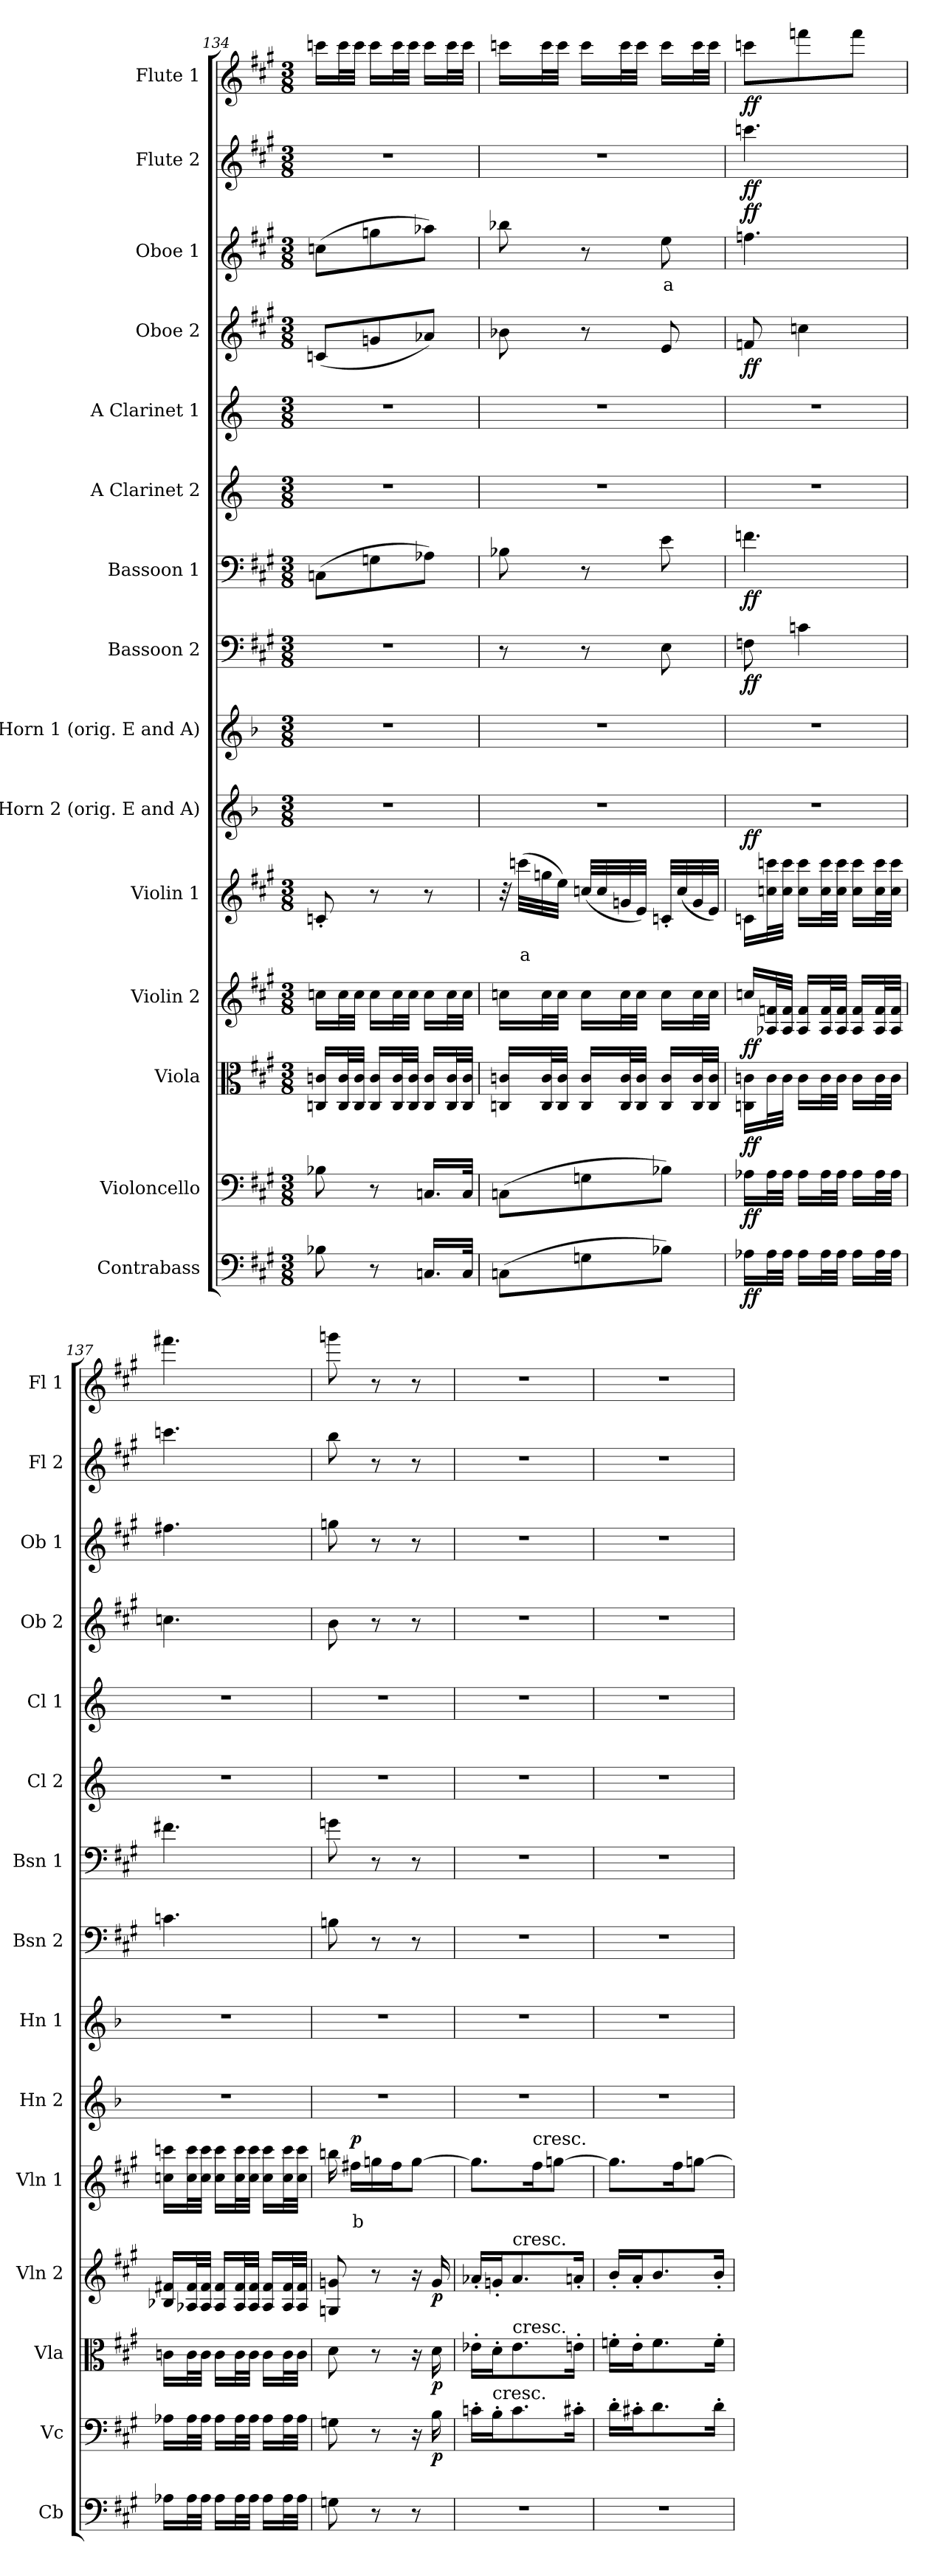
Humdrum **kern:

**kern	**dynam	**kern	**dynam	**kern	**dynam	**kern	**dynam	**kern	**text	**dynam	**kern	**kern	**kern	**dynam	**kern	**dynam	**kern	**kern	**kern	**dynam	**kern	**text	**dynam	**kern	**dynam	**kern	**dynam
*part15	*part15	*part14	*part14	*part13	*part13	*part12	*part12	*part11	*part11	*part11	*part10	*part9	*part8	*part8	*part7	*part7	*part6	*part5	*part4	*part4	*part3	*part3	*part3	*part2	*part2	*part1	*part1
*staff15	*staff15	*staff14	*staff14	*staff13	*staff13	*staff12	*staff12	*staff11	*staff11	*staff11	*staff10	*staff9	*staff8	*staff8	*staff7	*staff7	*staff6	*staff5	*staff4	*staff4	*staff3	*staff3	*staff3	*staff2	*staff2	*staff1	*staff1
*I"Contrabass	*	*I"Violoncello	*	*I"Viola	*	*I"Violin 2	*	*I"Violin 1	*	*	*I"E Horn 2 (orig. E and A)	*I"E Horn 1 (orig. E and A)	*I"Bassoon 2	*	*I"Bassoon 1	*	*I"A Clarinet 2	*I"A Clarinet 1	*I"Oboe 2	*	*I"Oboe 1	*	*	*I"Flute 2	*	*I"Flute 1	*
*I'Cb	*	*I'Vc	*	*I'Vla	*	*I'Vln 2	*	*I'Vln 1	*	*	*I'Hn 2	*I'Hn 1	*I'Bsn 2	*	*I'Bsn 1	*	*I'Cl 2	*I'Cl 1	*I'Ob 2	*	*I'Ob 1	*	*	*I'Fl 2	*	*I'Fl 1	*
*clefF4	*	*clefF4	*	*clefC3	*	*clefG2	*	*clefG2	*	*	*clefG2	*clefG2	*clefF4	*	*clefF4	*	*clefG2	*clefG2	*clefG2	*	*clefG2	*	*	*clefG2	*	*clefG2	*
*ITrd7c12	*	*	*	*	*	*	*	*	*	*	*ITrd5c8	*ITrd5c8	*	*	*	*	*ITrd2c3	*ITrd2c3	*	*	*	*	*	*	*	*	*
*k[f#c#g#]	*	*k[f#c#g#]	*	*k[f#c#g#]	*	*k[f#c#g#]	*	*k[f#c#g#]	*	*	*k[f#c#g#]	*k[f#c#g#]	*k[f#c#g#]	*	*k[f#c#g#]	*	*k[f#c#g#]	*k[f#c#g#]	*k[f#c#g#]	*	*k[f#c#g#]	*	*	*k[f#c#g#]	*	*k[f#c#g#]	*
*M3/8	*	*M3/8	*	*M3/8	*	*M3/8	*	*M3/8	*	*	*M3/8	*M3/8	*M3/8	*	*M3/8	*	*M3/8	*M3/8	*M3/8	*	*M3/8	*	*	*M3/8	*	*M3/8	*
=134	=134	=134	=134	=134	=134	=134	=134	=134	=134	=134	=134	=134	=134	=134	=134	=134	=134	=134	=134	=134	=134	=134	=134	=134	=134	=134	=134
8BB-X\	.	8B-X\	.	16Cn/ 16cn/LL	.	16ccn\LL	.	8cn'/	.	.	4.r	4.r	4.r	.	(8Cn\L	.	4.r	4.r	(8cn/L	.	(8ccn\L	.	.	4.r	.	16cccn\LL	.
.	.	.	.	32C/ 32c/L	.	32cc\L	.	.	.	.	.	.	.	.	.	.	.	.	.	.	.	.	.	.	.	32ccc\L	.
.	.	.	.	32C/ 32c/JJJ	.	32cc\JJJ	.	.	.	.	.	.	.	.	.	.	.	.	.	.	.	.	.	.	.	32ccc\JJJ	.
8r	.	8r	.	16C/ 16c/LL	.	16cc\LL	.	8r	.	.	.	.	.	.	8Gn\	.	.	.	8gn/	.	8ggn\	.	.	.	.	16ccc\LL	.
.	.	.	.	32C/ 32c/L	.	32cc\L	.	.	.	.	.	.	.	.	.	.	.	.	.	.	.	.	.	.	.	32ccc\L	.
.	.	.	.	32C/ 32c/JJJ	.	32cc\JJJ	.	.	.	.	.	.	.	.	.	.	.	.	.	.	.	.	.	.	.	32ccc\JJJ	.
16.CCn/LL	.	16.Cn/LL	.	16C/ 16c/LL	.	16cc\LL	.	8r	.	.	.	.	.	.	8A-X\J)	.	.	.	8a-X/J)	.	8aa-X\J)	.	.	.	.	16ccc\LL	.
.	.	.	.	32C/ 32c/L	.	32cc\L	.	.	.	.	.	.	.	.	.	.	.	.	.	.	.	.	.	.	.	32ccc\L	.
32CC/JJk	.	32C/JJk	.	32C/ 32c/JJJ	.	32cc\JJJ	.	.	.	.	.	.	.	.	.	.	.	.	.	.	.	.	.	.	.	32ccc\JJJ	.
=135	=135	=135	=135	=135	=135	=135	=135	=135	=135	=135	=135	=135	=135	=135	=135	=135	=135	=135	=135	=135	=135	=135	=135	=135	=135	=135	=135
(8CCn\L	.	(8Cn\L	.	16Cn/ 16cn/LL	.	16ccn\LL	.	32r	.	.	4.r	4.r	8r	.	8B-X\	.	4.r	4.r	8b-X\	.	8bb-X\	.	.	4.r	.	16cccn\LL	.
!	!	!	!	!	!	!	!	!	!LO:LY:b:color=#FF0000	!	!	!	!	!	!	!	!	!	!	!	!	!	!	!	!	!	!
.	.	.	.	.	.	.	.	(32cccn\LLL	a	.	.	.	.	.	.	.	.	.	.	.	.	.	.	.	.	.	.
.	.	.	.	32C/ 32c/L	.	32cc\L	.	32ggn\	.	.	.	.	.	.	.	.	.	.	.	.	.	.	.	.	.	32ccc\L	.
.	.	.	.	32C/ 32c/JJJ	.	32cc\JJJ	.	32ee\JJJ)	.	.	.	.	.	.	.	.	.	.	.	.	.	.	.	.	.	32ccc\JJJ	.
8GGn\	.	8Gn\	.	16C/ 16c/LL	.	16cc\LL	.	(32ccn/LLL	.	.	.	.	8r	.	8r	.	.	.	8r	.	8r	.	.	.	.	16ccc\LL	.
.	.	.	.	.	.	.	.	32cc/	.	.	.	.	.	.	.	.	.	.	.	.	.	.	.	.	.	.	.
.	.	.	.	32C/ 32c/L	.	32cc\L	.	32gn/	.	.	.	.	.	.	.	.	.	.	.	.	.	.	.	.	.	32ccc\L	.
.	.	.	.	32C/ 32c/JJJ	.	32cc\JJJ	.	32e/JJJ)	.	.	.	.	.	.	.	.	.	.	.	.	.	.	.	.	.	32ccc\JJJ	.
!	!	!	!	!	!	!	!	!	!	!	!	!	!	!	!	!	!	!	!	!	!	!LO:LY:b:color=#FF0000	!	!	!	!	!
8BB-X\J)	.	8B-X\J)	.	16C/ 16c/LL	.	16cc\LL	.	32cn'/LLL	.	.	.	.	8E\	.	8e\	.	.	.	8e/	.	8ee\	a	.	.	.	16ccc\LL	.
.	.	.	.	.	.	.	.	(32cc/	.	.	.	.	.	.	.	.	.	.	.	.	.	.	.	.	.	.	.
.	.	.	.	32C/ 32c/L	.	32cc\L	.	32g/	.	.	.	.	.	.	.	.	.	.	.	.	.	.	.	.	.	32ccc\L	.
.	.	.	.	32C/ 32c/JJJ	.	32cc\JJJ	.	32e/JJJ)	.	.	.	.	.	.	.	.	.	.	.	.	.	.	.	.	.	32ccc\JJJ	.
=136	=136	=136	=136	=136	=136	=136	=136	=136	=136	=136	=136	=136	=136	=136	=136	=136	=136	=136	=136	=136	=136	=136	=136	=136	=136	=136	=136
!	!LO:DY:b	!	!LO:DY:b	!	!LO:DY:b	!	!LO:DY:b	!	!	!LO:DY:b	!	!	!	!LO:DY:b	!	!LO:DY:b	!	!	!	!LO:DY:b	!	!	!LO:DY:b	!	!LO:DY:b	!	!LO:DY:b
16AA-X\LL	ff	16A-X\LL	ff	16Cn\ 16cn\LL	ff	16ccn/LL	ff	16cn\LL	.	ff	4.r	4.r	8Fn\	ff	4.fn\	ff	4.r	4.r	8fn/	ff	4.ffn\	.	ff	4.cccn\	ff	8cccn\L	ff
32AA-\L	.	32A-\L	.	32c\L	.	32A-X/ 32fn/L	.	32ccn\ 32cccn\L	.	.	.	.	.	.	.	.	.	.	.	.	.	.	.	.	.	.	.
32AA-\JJJ	.	32A-\JJJ	.	32c\JJJ	.	32A-/ 32f/JJJ	.	32cc\ 32ccc\JJJ	.	.	.	.	.	.	.	.	.	.	.	.	.	.	.	.	.	.	.
16AA-\LL	.	16A-\LL	.	16c\LL	.	16A-/ 16f/LL	.	16cc\ 16ccc\LL	.	.	.	.	4cn\	.	.	.	.	.	4ccn\	.	.	.	.	.	.	8fffn\	.
32AA-\L	.	32A-\L	.	32c\L	.	32A-/ 32f/L	.	32cc\ 32ccc\L	.	.	.	.	.	.	.	.	.	.	.	.	.	.	.	.	.	.	.
32AA-\JJJ	.	32A-\JJJ	.	32c\JJJ	.	32A-/ 32f/JJJ	.	32cc\ 32ccc\JJJ	.	.	.	.	.	.	.	.	.	.	.	.	.	.	.	.	.	.	.
16AA-\LL	.	16A-\LL	.	16c\LL	.	16A-/ 16f/LL	.	16cc\ 16ccc\LL	.	.	.	.	.	.	.	.	.	.	.	.	.	.	.	.	.	8fff\J	.
32AA-\L	.	32A-\L	.	32c\L	.	32A-/ 32f/L	.	32cc\ 32ccc\L	.	.	.	.	.	.	.	.	.	.	.	.	.	.	.	.	.	.	.
32AA-\JJJ	.	32A-\JJJ	.	32c\JJJ	.	32A-/ 32f/JJJ	.	32cc\ 32ccc\JJJ	.	.	.	.	.	.	.	.	.	.	.	.	.	.	.	.	.	.	.
=137	=137	=137	=137	=137	=137	=137	=137	=137	=137	=137	=137	=137	=137	=137	=137	=137	=137	=137	=137	=137	=137	=137	=137	=137	=137	=137	=137
16AA-X\LL	.	16A-X\LL	.	16cn\LL	.	16B-X/ 16f#X/LL	.	16ccn\ 16cccn\LL	.	.	4.r	4.r	4.cn\	.	4.f#X\	.	4.r	4.r	4.ccn\	.	4.ff#X\	.	.	4.cccn\	.	4.fff#X\	.
32AA-\L	.	32A-\L	.	32c\L	.	32A-X/ 32f#/L	.	32cc\ 32ccc\L	.	.	.	.	.	.	.	.	.	.	.	.	.	.	.	.	.	.	.
32AA-\JJJ	.	32A-\JJJ	.	32c\JJJ	.	32A-/ 32f#/JJJ	.	32cc\ 32ccc\JJJ	.	.	.	.	.	.	.	.	.	.	.	.	.	.	.	.	.	.	.
16AA-\LL	.	16A-\LL	.	16c\LL	.	16A-/ 16f#/LL	.	16cc\ 16ccc\LL	.	.	.	.	.	.	.	.	.	.	.	.	.	.	.	.	.	.	.
32AA-\L	.	32A-\L	.	32c\L	.	32A-/ 32f#/L	.	32cc\ 32ccc\L	.	.	.	.	.	.	.	.	.	.	.	.	.	.	.	.	.	.	.
32AA-\JJJ	.	32A-\JJJ	.	32c\JJJ	.	32A-/ 32f#/JJJ	.	32cc\ 32ccc\JJJ	.	.	.	.	.	.	.	.	.	.	.	.	.	.	.	.	.	.	.
16AA-\LL	.	16A-\LL	.	16c\LL	.	16A-/ 16f#/LL	.	16cc\ 16ccc\LL	.	.	.	.	.	.	.	.	.	.	.	.	.	.	.	.	.	.	.
32AA-\L	.	32A-\L	.	32c\L	.	32A-/ 32f#/L	.	32cc\ 32ccc\L	.	.	.	.	.	.	.	.	.	.	.	.	.	.	.	.	.	.	.
32AA-\JJJ	.	32A-\JJJ	.	32c\JJJ	.	32A-/ 32f#/JJJ	.	32cc\ 32ccc\JJJ	.	.	.	.	.	.	.	.	.	.	.	.	.	.	.	.	.	.	.
!!LO:PB:g=z
=138	=138	=138	=138	=138	=138	=138	=138	=138	=138	=138	=138	=138	=138	=138	=138	=138	=138	=138	=138	=138	=138	=138	=138	=138	=138	=138	=138
8GGn\	.	8Gn\	.	8d\	.	8Gn/ 8gn/	.	16bbn\	.	.	4.r	4.r	8Bn\	.	8gn\	.	4.r	4.r	8b\	.	8ggn\	.	.	8bb\	.	8gggn\	.
!	!	!	!	!	!	!	!	!	!LO:LY:b:color=#FF0000	!LO:DY:b	!	!	!	!	!	!	!	!	!	!	!	!	!	!	!	!	!
.	.	.	.	.	.	.	.	16ff#X\LL	b	p	.	.	.	.	.	.	.	.	.	.	.	.	.	.	.	.	.
8r	.	8r	.	8r	.	8r	.	16ggn\	.	.	.	.	8r	.	8r	.	.	.	8r	.	8r	.	.	8r	.	8r	.
.	.	.	.	.	.	.	.	16ff#\J	.	.	.	.	.	.	.	.	.	.	.	.	.	.	.	.	.	.	.
8r	.	16r	.	16r	.	16r	.	[8gg\J	.	.	.	.	8r	.	8r	.	.	.	8r	.	8r	.	.	8r	.	8r	.
!	!	!	!LO:DY:b	!	!LO:DY:b	!	!LO:DY:b	!	!	!	!	!	!	!	!	!	!	!	!	!	!	!	!	!	!	!	!
.	.	16B\	p	16d\	p	16g/	p	.	.	.	.	.	.	.	.	.	.	.	.	.	.	.	.	.	.	.	.
=139	=139	=139	=139	=139	=139	=139	=139	=139	=139	=139	=139	=139	=139	=139	=139	=139	=139	=139	=139	=139	=139	=139	=139	=139	=139	=139	=139
4.r	.	16cn'\LL	.	16e-X'\LL	.	16a-X'/LL	.	8.gg\L]	.	.	4.r	4.r	4.r	.	4.r	.	4.r	4.r	4.r	.	4.r	.	.	4.r	.	4.r	.
!	!	!LO:TX:a:t=cresc.	!	!	!	!	!	!	!	!	!	!	!	!	!	!	!	!	!	!	!	!	!	!	!	!	!
.	.	16B'\J	.	16d'\J	.	16gn'/J	.	.	.	.	.	.	.	.	.	.	.	.	.	.	.	.	.	.	.	.	.
!	!	!	!	!	!	!LO:TX:a:t=cresc.	!	!	!	!	!	!	!	!	!	!	!	!	!	!	!	!	!	!	!	!	!
!	!	!	!	!LO:TX:a:t=cresc.	!	!	!	!	!	!	!	!	!	!	!	!	!	!	!	!	!	!	!	!	!	!	!
.	.	8.c\	.	8.e-\	.	8.a-/	.	.	.	.	.	.	.	.	.	.	.	.	.	.	.	.	.	.	.	.	.
!	!	!	!	!	!	!	!	!LO:TX:a:t=cresc.	!	!	!	!	!	!	!	!	!	!	!	!	!	!	!	!	!	!	!
.	.	.	.	.	.	.	.	16ff#\K	.	.	.	.	.	.	.	.	.	.	.	.	.	.	.	.	.	.	.
.	.	.	.	.	.	.	.	[8ggn\J	.	.	.	.	.	.	.	.	.	.	.	.	.	.	.	.	.	.	.
.	.	16c#X'\Jk	.	16en'\Jk	.	16an'/Jk	.	.	.	.	.	.	.	.	.	.	.	.	.	.	.	.	.	.	.	.	.
=140	=140	=140	=140	=140	=140	=140	=140	=140	=140	=140	=140	=140	=140	=140	=140	=140	=140	=140	=140	=140	=140	=140	=140	=140	=140	=140	=140
4.r	.	16d'\LL	.	16fn'\LL	.	16b'/LL	.	8.gg\L]	.	.	4.r	4.r	4.r	.	4.r	.	4.r	4.r	4.r	.	4.r	.	.	4.r	.	4.r	.
.	.	16c#X'\J	.	16e'\J	.	16a'/J	.	.	.	.	.	.	.	.	.	.	.	.	.	.	.	.	.	.	.	.	.
.	.	8.d\	.	8.f\	.	8.b/	.	.	.	.	.	.	.	.	.	.	.	.	.	.	.	.	.	.	.	.	.
.	.	.	.	.	.	.	.	16ff#\K	.	.	.	.	.	.	.	.	.	.	.	.	.	.	.	.	.	.	.
.	.	.	.	.	.	.	.	[8ggn\J	.	.	.	.	.	.	.	.	.	.	.	.	.	.	.	.	.	.	.
.	.	16d'\Jk	.	16f'\Jk	.	16b'/Jk	.	.	.	.	.	.	.	.	.	.	.	.	.	.	.	.	.	.	.	.	.
=	=	=	=	=	=	=	=	=	=	=	=	=	=	=	=	=	=	=	=	=	=	=	=	=	=	=	=
*-	*-	*-	*-	*-	*-	*-	*-	*-	*-	*-	*-	*-	*-	*-	*-	*-	*-	*-	*-	*-	*-	*-	*-	*-	*-	*-	*-
